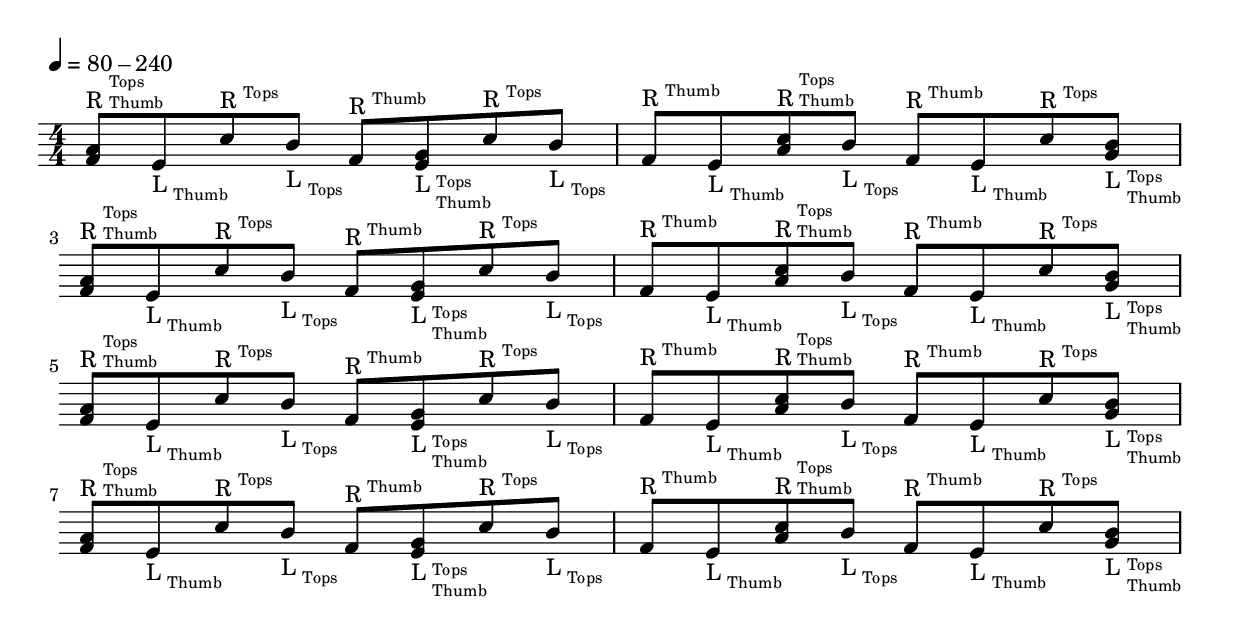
\version "2.24.1"
\include "../global.ly"

\layout {
  indent = -3.5
}

\relative {
  \defaultScoreSettings
  \tempo 4 = 80 - 240
  \time 4/4

  \repeat unfold 4 { 
    <f' a>8^\RBothTop      e_\LThumbBtm     c'^\RTopsTop     b_\LTopsBtm 
         f8^\RThumbTop <e g>_\LBothBtm      c'^\RTopsTop     b_\LTopsBtm 
         f8^\RThumbTop     e_\LThumbBtm <c' a>^\RBothTop     b_\LTopsBtm 
         f8^\RThumbTop     e_\LThumbBtm     c'^\RTopsTop <b g>_\LBothBtm 
    \break
  }
}